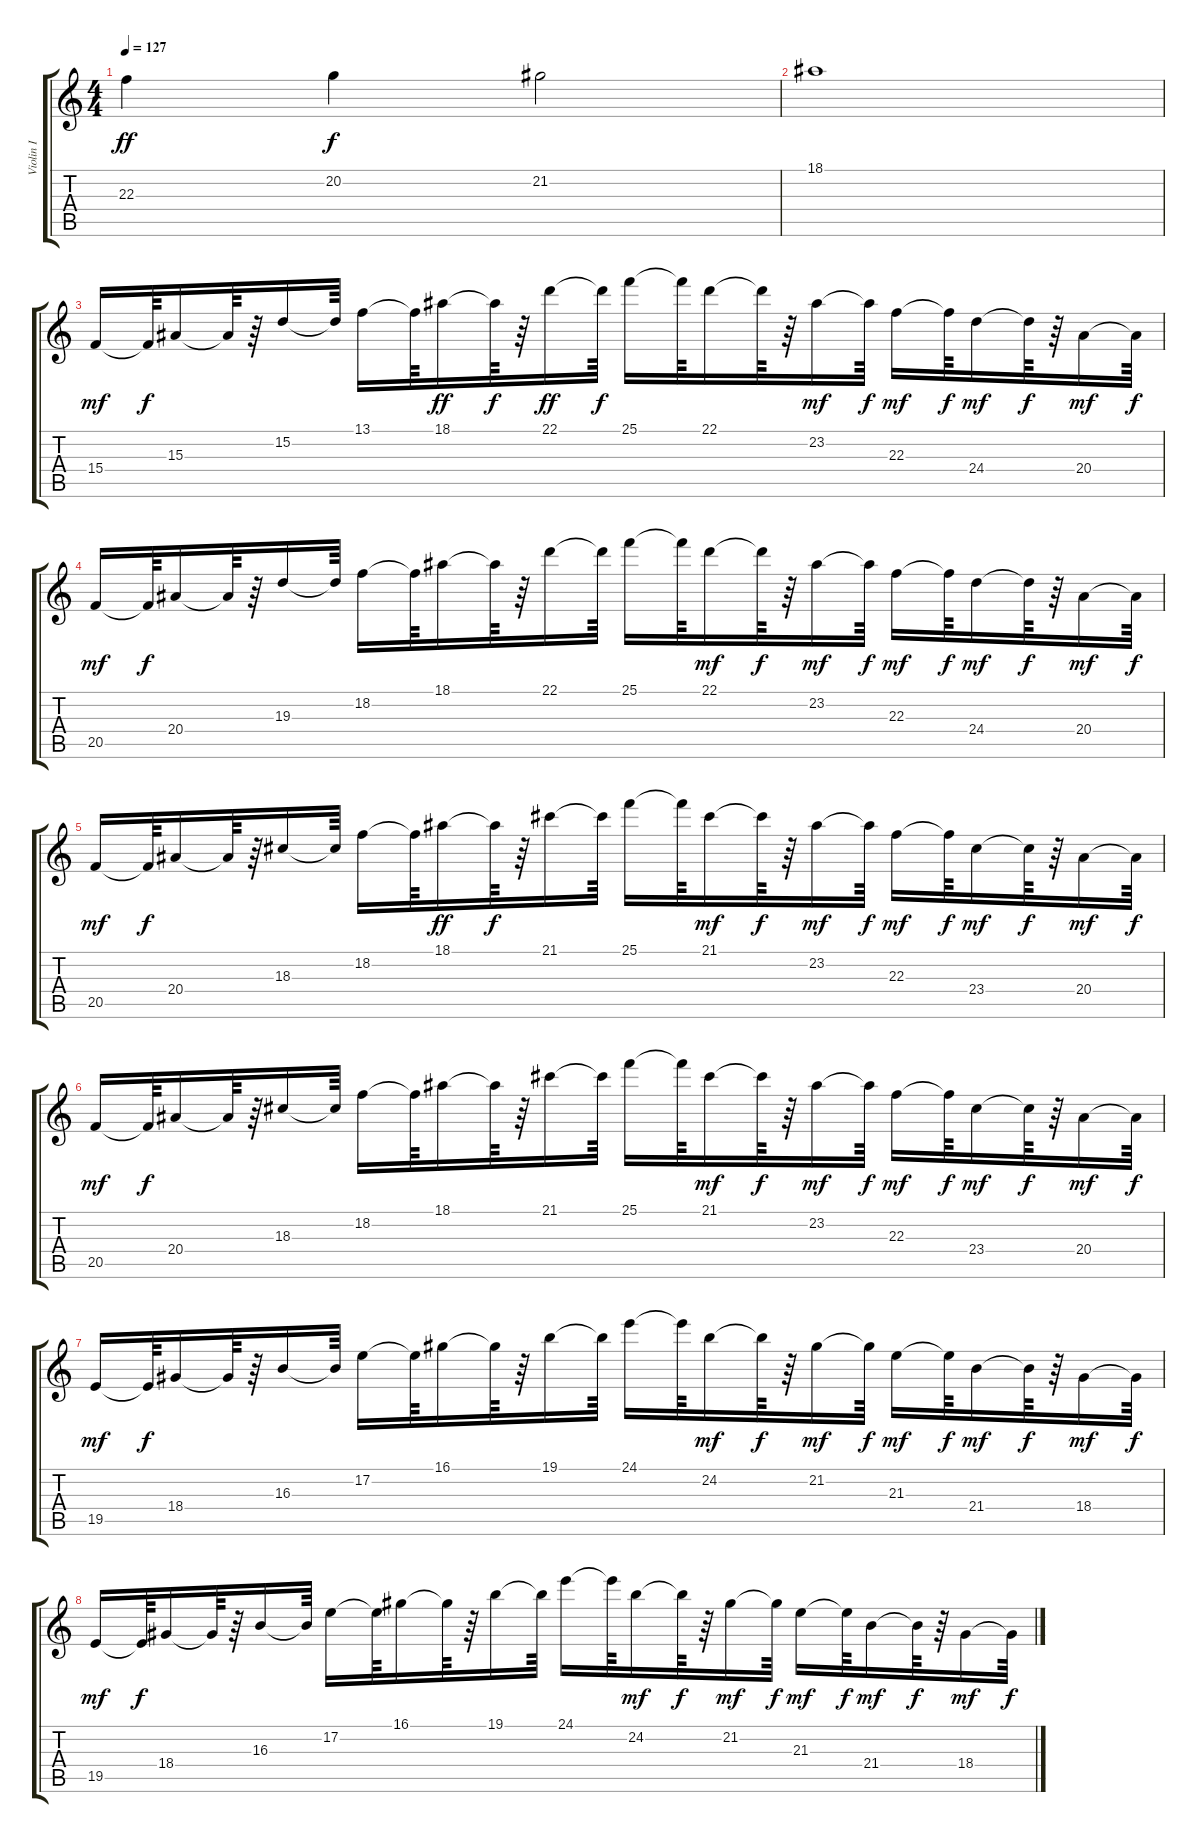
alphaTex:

\track ("Violin I" "Violin I") {instrument stringensemble1}
\staff {score tabs}
\tuning (E4 B3 G3 D3 A2 E2) {hide}
\ts (4 4)
\tempo 127
\clef g2
\ks c
22.3.4{dy ff} 20.2.4{dy f} 21.2.2 |
18.1.1 |
15.4.16{dy mf} 15.4{t}.64{dy f} 15.3.16 15.3{t}.64 r.64 15.2.16 15.2{t}.64 13.1.16 13.1{t}.64 18.1.16{dy ff} 18.1{t}.64{dy f} r.64 22.1.16{dy ff} 22.1{t}.64{dy f} 25.1.16 25.1{t}.64 22.1.16 22.1{t}.64 r.64 23.2.16{dy mf} 23.2{t}.64{dy f} 22.3.16{dy mf} 22.3{t}.64{dy f} 24.4.16{dy mf} 24.4{t}.64{dy f} r.64 20.4.16{dy mf} 20.4{t}.64{dy f} |
20.5.16{dy mf} 20.5{t}.64{dy f} 20.4.16 20.4{t}.64 r.64 19.3.16 19.3{t}.64 18.2.16 18.2{t}.64 18.1.16 18.1{t}.64 r.64 22.1.16 22.1{t}.64 25.1.16 25.1{t}.64 22.1.16{dy mf} 22.1{t}.64{dy f} r.64 23.2.16{dy mf} 23.2{t}.64{dy f} 22.3.16{dy mf} 22.3{t}.64{dy f} 24.4.16{dy mf} 24.4{t}.64{dy f} r.64 20.4.16{dy mf} 20.4{t}.64{dy f} |
20.5.16{dy mf} 20.5{t}.64{dy f} 20.4.16 20.4{t}.64 r.64 18.3.16 18.3{t}.64 18.2.16 18.2{t}.64 18.1.16{dy ff} 18.1{t}.64{dy f} r.64 21.1.16 21.1{t}.64 25.1.16 25.1{t}.64 21.1.16{dy mf} 21.1{t}.64{dy f} r.64 23.2.16{dy mf} 23.2{t}.64{dy f} 22.3.16{dy mf} 22.3{t}.64{dy f} 23.4.16{dy mf} 23.4{t}.64{dy f} r.64 20.4.16{dy mf} 20.4{t}.64{dy f} |
20.5.16{dy mf} 20.5{t}.64{dy f} 20.4.16 20.4{t}.64 r.64 18.3.16 18.3{t}.64 18.2.16 18.2{t}.64 18.1.16 18.1{t}.64 r.64 21.1.16 21.1{t}.64 25.1.16 25.1{t}.64 21.1.16{dy mf} 21.1{t}.64{dy f} r.64 23.2.16{dy mf} 23.2{t}.64{dy f} 22.3.16{dy mf} 22.3{t}.64{dy f} 23.4.16{dy mf} 23.4{t}.64{dy f} r.64 20.4.16{dy mf} 20.4{t}.64{dy f} |
19.5.16{dy mf} 19.5{t}.64{dy f} 18.4.16 18.4{t}.64 r.64 16.3.16 16.3{t}.64 17.2.16 17.2{t}.64 16.1.16 16.1{t}.64 r.64 19.1.16 19.1{t}.64 24.1.16 24.1{t}.64 24.2.16{dy mf} 24.2{t}.64{dy f} r.64 21.2.16{dy mf} 21.2{t}.64{dy f} 21.3.16{dy mf} 21.3{t}.64{dy f} 21.4.16{dy mf} 21.4{t}.64{dy f} r.64 18.4.16{dy mf} 18.4{t}.64{dy f} |
19.5.16{dy mf} 19.5{t}.64{dy f} 18.4.16 18.4{t}.64 r.64 16.3.16 16.3{t}.64 17.2.16 17.2{t}.64 16.1.16 16.1{t}.64 r.64 19.1.16 19.1{t}.64 24.1.16 24.1{t}.64 24.2.16{dy mf} 24.2{t}.64{dy f} r.64 21.2.16{dy mf} 21.2{t}.64{dy f} 21.3.16{dy mf} 21.3{t}.64{dy f} 21.4.16{dy mf} 21.4{t}.64{dy f} r.64 18.4.16{dy mf} 18.4{t}.64{dy f}
